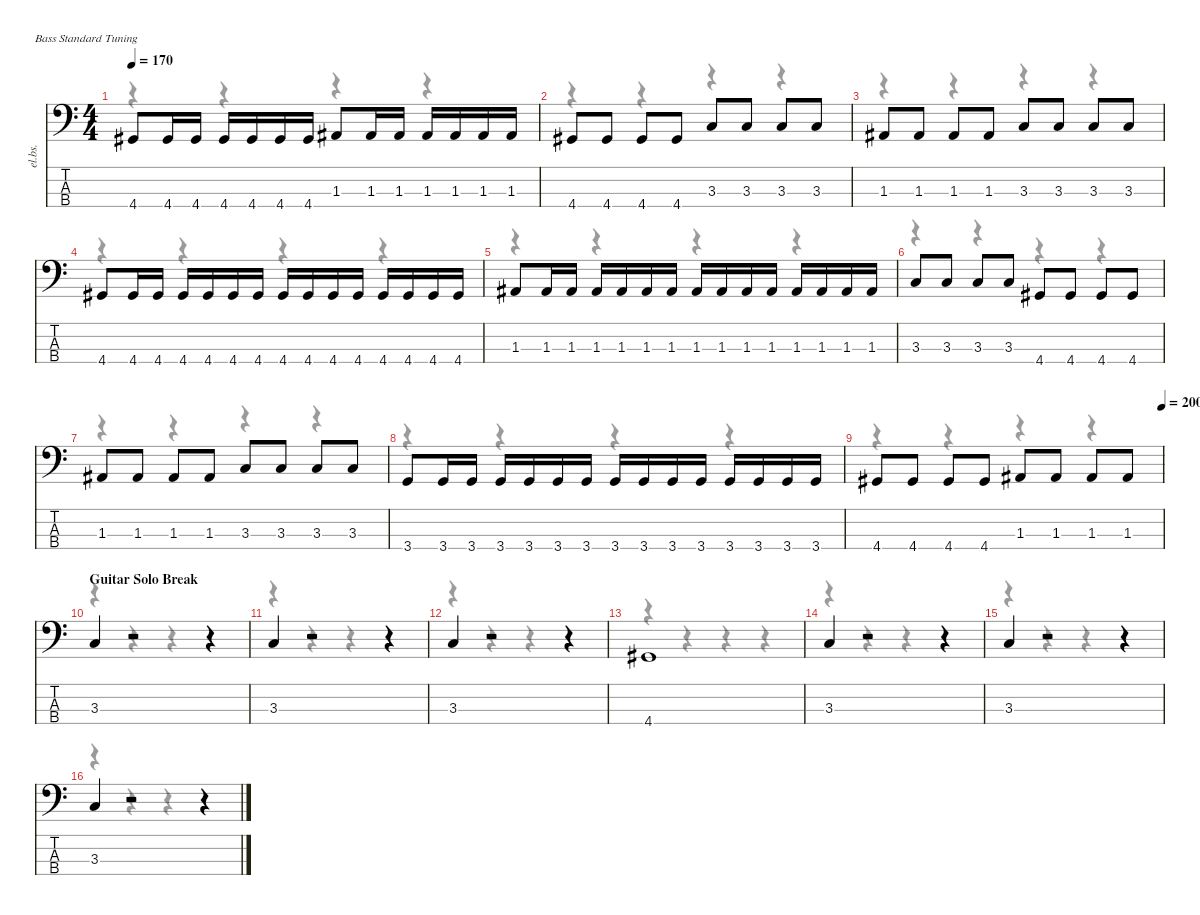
\defaultSystemsLayout 4
\hideDynamics
\bracketExtendMode nobrackets
\otherSystemsTrackNameOrientation horizontal
\track ("Frï¿½dï¿½ric Leclercq (Bass)" "el.bs.") {instrument electricbassfinger}
\staff {score tabs}
\tuning (G2 D2 A1 E1)
\voice
\ts (4 4)
\tempo 170
\clef f4
\ks c
4.4{acc #}.8{dy f} 4.4{acc #}.16 4.4{acc #}.16 4.4{acc #}.16 4.4{acc #}.16 4.4{acc #}.16 4.4{acc #}.16 1.3{acc #}.8 1.3{acc #}.16 1.3{acc #}.16 1.3{acc #}.16 1.3{acc #}.16 1.3{acc #}.16 1.3{acc #}.16 |
4.4{acc #}.8 4.4{acc #}.8 4.4{acc #}.8 4.4{acc #}.8 3.3.8 3.3.8 3.3.8 3.3.8 |
1.3{acc #}.8 1.3{acc #}.8 1.3{acc #}.8 1.3{acc #}.8 3.3.8 3.3.8 3.3.8 3.3.8 |
4.4{acc #}.8 4.4{acc #}.16 4.4{acc #}.16 4.4{acc #}.16 4.4{acc #}.16 4.4{acc #}.16 4.4{acc #}.16 4.4{acc #}.16 4.4{acc #}.16 4.4{acc #}.16 4.4{acc #}.16 4.4{acc #}.16 4.4{acc #}.16 4.4{acc #}.16 4.4{acc #}.16 |
1.3{acc #}.8 1.3{acc #}.16 1.3{acc #}.16 1.3{acc #}.16 1.3{acc #}.16 1.3{acc #}.16 1.3{acc #}.16 1.3{acc #}.16 1.3{acc #}.16 1.3{acc #}.16 1.3{acc #}.16 1.3{acc #}.16 1.3{acc #}.16 1.3{acc #}.16 1.3{acc #}.16 |
3.3.8 3.3.8 3.3.8 3.3.8 4.4{acc #}.8 4.4{acc #}.8 4.4{acc #}.8 4.4{acc #}.8 |
1.3{acc #}.8 1.3{acc #}.8 1.3{acc #}.8 1.3{acc #}.8 3.3.8 3.3.8 3.3.8 3.3.8 |
3.4.8 3.4.16 3.4.16 3.4.16 3.4.16 3.4.16 3.4.16 3.4.16 3.4.16 3.4.16 3.4.16 3.4.16 3.4.16 3.4.16 3.4.16 |
\tempo (200 1)
4.4{acc #}.8 4.4{acc #}.8 4.4{acc #}.8 4.4{acc #}.8 1.3{acc #}.8 1.3{acc #}.8 1.3{acc #}.8 1.3{acc #}.8 |
\section ("" "Guitar Solo Break")
3.3.4 r.2 r.4 |
3.3.4 r.2 r.4 |
3.3.4 r.2 r.4 |
4.4{acc #}.1 |
3.3.4 r.2 r.4 |
3.3.4 r.2 r.4 |
3.3.4 r.2 r.4
\voice
\clef f4
\ottava regular
\simile none
\ks c
r.4{dy mf} r.4 r.4 r.4 |
r.4 r.4 r.4 r.4 |
r.4 r.4 r.4 r.4 |
r.4 r.4 r.4 r.4 |
r.4 r.4 r.4 r.4 |
r.4 r.4 r.4 r.4 |
r.4 r.4 r.4 r.4 |
r.4 r.4 r.4 r.4 |
r.4 r.4 r.4 r.4 |
r.4 r.4 r.4 r.4 |
r.4 r.4 r.4 r.4 |
r.4 r.4 r.4 r.4 |
r.4 r.4 r.4 r.4 |
r.4 r.4 r.4 r.4 |
r.4 r.4 r.4 r.4 |
r.4 r.4 r.4 r.4
